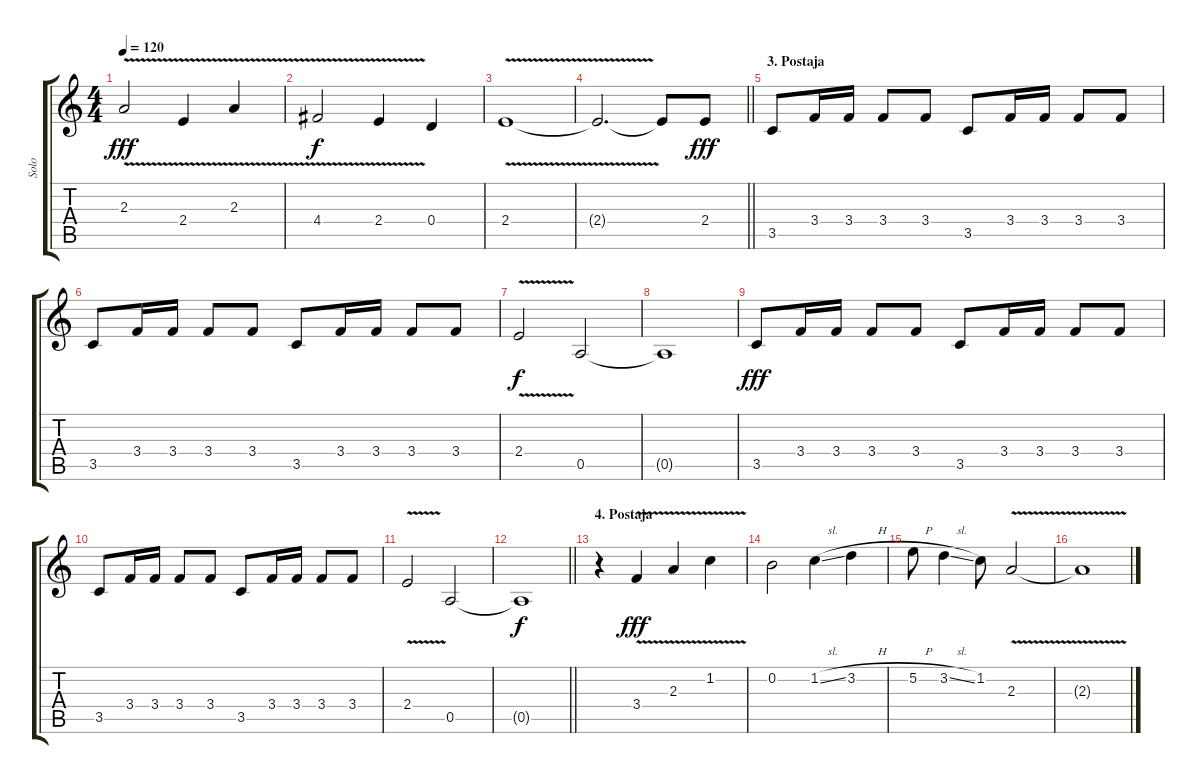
\track ("Solo" "Solo") {instrument electricguitarclean}
\staff {score tabs}
\tuning (E4 B3 G3 D3 A2 E2) {hide}
\ts (4 4)
\tempo 120
\clef g2
\ks c
2.3{v}.2{dy fff} 2.4{v}.4 2.3{v}.4 |
4.4{v}.2{dy f} 2.4{v}.4 0.4.4 |
2.4{v}.1 |
\barLineRight lightlight
2.4{t}.2{d} 2.4{t}.8 2.4.8{dy fff} |
\section ("" "3. Postaja")
3.5.8 3.4.16 3.4.16 3.4.8 3.4.8 3.5.8 3.4.16 3.4.16 3.4.8 3.4.8 |
3.5.8 3.4.16 3.4.16 3.4.8 3.4.8 3.5.8 3.4.16 3.4.16 3.4.8 3.4.8 |
2.4{v}.2{dy f} 0.5.2 |
0.5{t}.1 |
3.5.8{dy fff} 3.4.16 3.4.16 3.4.8 3.4.8 3.5.8 3.4.16 3.4.16 3.4.8 3.4.8 |
3.5.8 3.4.16 3.4.16 3.4.8 3.4.8 3.5.8 3.4.16 3.4.16 3.4.8 3.4.8 |
2.4{v}.2 0.5.2 |
\barLineRight lightlight
0.5{t}.1{dy f} |
\section ("" "4. Postaja")
r.4 3.4{v}.4{dy fff} 2.3{v}.4 1.2{v}.4 |
0.2.2 1.2{sl}.4 3.2{h}.4 |
5.2{h}.8 3.2{sl}.4 1.2.8 2.3{v}.2 |
2.3{t}.1
